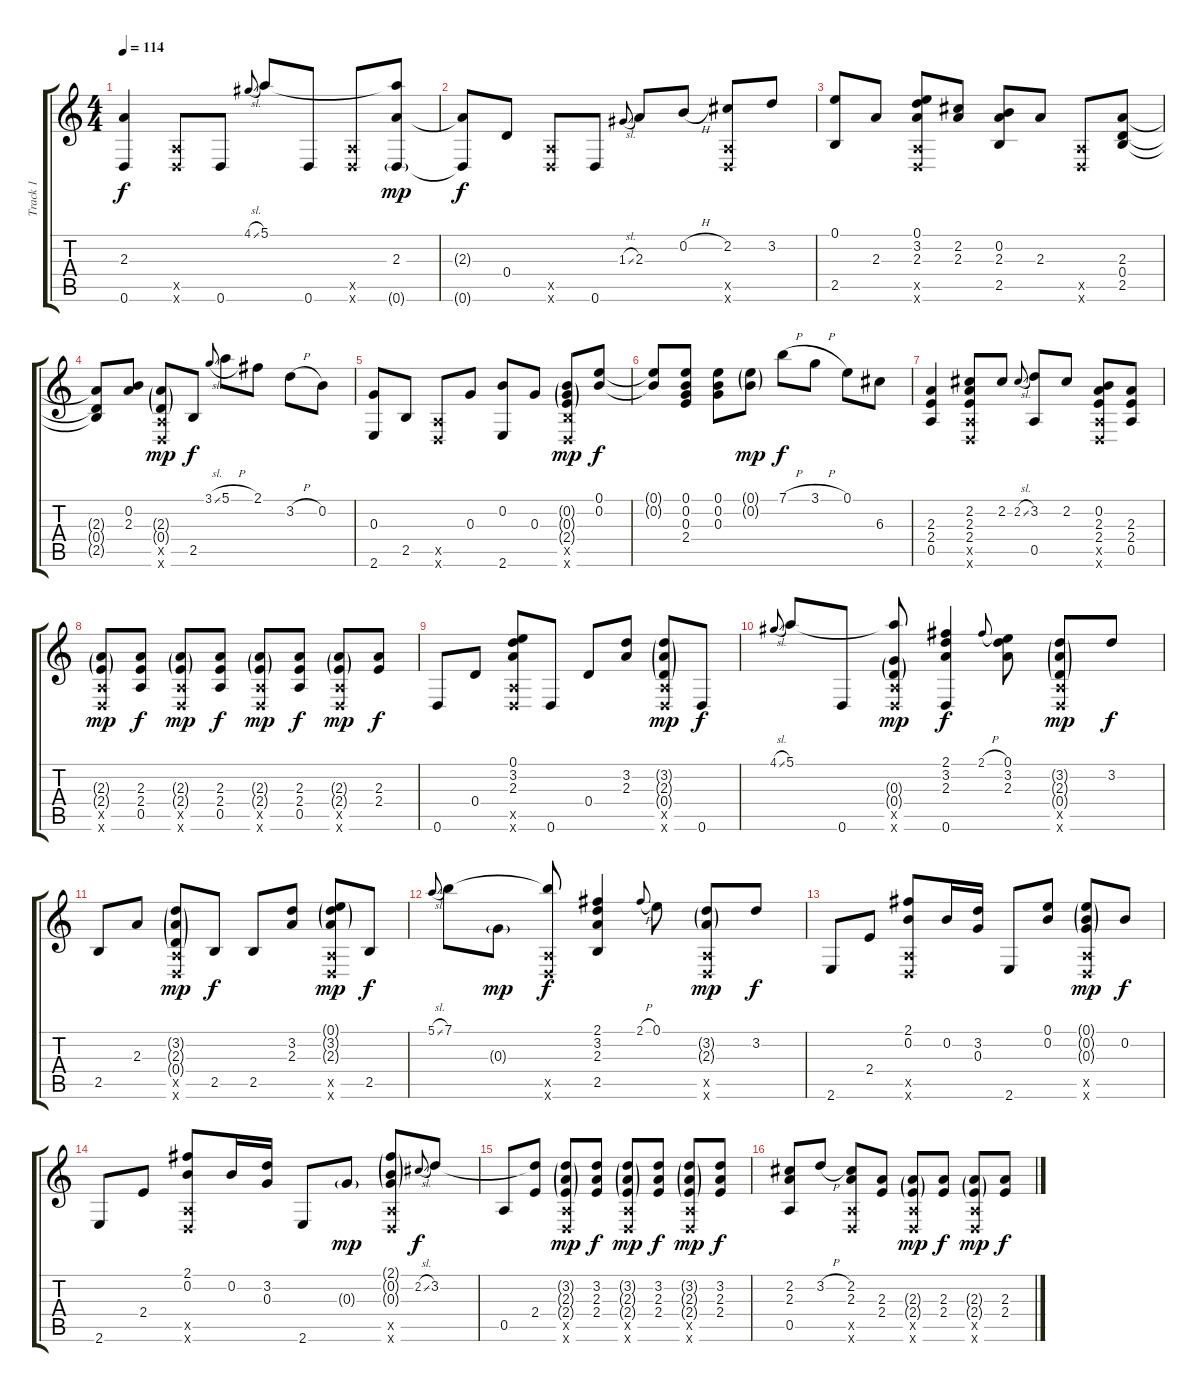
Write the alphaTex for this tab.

\track ("Track 1" "Track 1") {instrument acousticguitarsteel}
\staff {score tabs}
\tuning (E4 B3 G3 D3 A2 D2) {hide}
\ts (4 4)
\tempo 114
\clef g2
\ks c
(2.3 0.6).4{dy f} (0.5{x} 0.6{x}).8 0.6.8 4.1{sl}.8{gr onbeat} 5.1.8 0.6.8 (0.5{x} 0.6{x}).8 (5.1{t} 2.3 0.6{g}).8{dy mp} |
(2.3{t} 0.6{t}).8{dy f} 0.4.8 (0.5{x} 0.6{x}).8 0.6.8 1.3{sl}.8{gr onbeat} 2.3.8 0.2{h}.8 (2.2 0.5{x} 0.6{x}).8 3.2.8 |
(0.1 2.5).8 2.3.8 (0.1 3.2 2.3 0.5{x} 0.6{x}).8 (2.2 2.3).8 (0.2 2.3 2.5).8 2.3.8 (0.5{x} 0.6{x}).8 (2.3 0.4 2.5).8 |
(2.3{t} 0.4{t} 2.5{t}).8 (0.2 2.3).8 (2.3{g} 0.4{g} 0.5{x} 0.6{x}).8{dy mp} 2.5.8{dy f} 3.1{sl}.8{gr onbeat} 5.1{h}.8 2.1.8 3.2{h}.8 0.2.8 |
(0.3 2.6).8 2.5.8 (0.5{x} 0.6{x}).8 0.3.8 (0.2 2.6).8 0.3.8 (0.2{g} 0.3{g} 2.4{g} 2.5{x} 0.6{x}).8{dy mp} (0.1 0.2).8{dy f} |
(0.1{t} 0.2{t}).8 (0.1 0.2 0.3 2.4).8 (0.1 0.2 0.3).8 (0.1{g} 0.2{g}).8{dy mp} 7.1{h}.8{dy f} 3.1{h}.8 0.1.8 6.3.8 |
(2.3 2.4 0.5).4 (2.2 2.3 2.4 0.5{x} 0.6{x}).8 2.2.8 2.2{sl}.8{gr onbeat} (3.2 0.5).8 2.2.8 (0.2 2.3 2.4 0.5{x} 0.6{x}).8 (2.3 2.4 0.5).8 |
(2.3{g} 2.4{g} 0.5{x} 0.6{x}).8{dy mp} (2.3 2.4 0.5).8{dy f} (2.3{g} 2.4{g} 0.5{x} 0.6{x}).8{dy mp} (2.3 2.4 0.5).8{dy f} (2.3{g} 2.4{g} 0.5{x} 0.6{x}).8{dy mp} (2.3 2.4 0.5).8{dy f} (2.3{g} 2.4{g} 0.5{x} 0.6{x}).8{dy mp} (2.3 2.4).8{dy f} |
0.6.8 0.4.8 (0.1 3.2 2.3 0.5{x} 0.6{x}).8 0.6.8 0.4.8 (3.2 2.3).8 (3.2{g} 2.3{g} 0.4{g} 0.5{x} 0.6{x}).8{dy mp} 0.6.8{dy f} |
4.1{sl}.8{gr onbeat} 5.1.8 0.6.8 (5.1{t} 0.3{g} 0.4{g} 0.5{x} 0.6{x}).8{dy mp} (2.1 3.2 2.3 0.6).4{dy f} 2.1{h}.8{gr onbeat} (0.1 3.2 2.3).8 (3.2{g} 2.3{g} 0.4{g} 0.5{x} 0.6{x}).8{dy mp} 3.2.8{dy f} |
2.5.8 2.3.8 (3.2{g} 2.3{g} 0.4{g} 0.5{x} 0.6{x}).8{dy mp} 2.5.8{dy f} 2.5.8 (3.2 2.3).8 (0.1{g} 3.2{g} 2.3{g} 0.5{x} 0.6{x}).8{dy mp} 2.5.8{dy f} |
5.1{sl}.8{gr onbeat} 7.1.8 0.3{g}.8{dy mp} (7.1{t} 0.5{x} 0.6{x}).8{dy f} (2.1 3.2 2.3 2.5).4 2.1{h}.8{gr onbeat} 0.1.8 (3.2{g} 2.3{g} 0.5{x} 0.6{x}).8{dy mp} 3.2.8{dy f} |
2.6.8 2.4.8 (2.1 0.2 0.5{x} 0.6{x}).8 0.2.16 (3.2 0.3).16 2.6.8 (0.1 0.2).8 (0.1{g} 0.2{g} 0.3{g} 0.5{x} 0.6{x}).8{dy mp} 0.2.8{dy f} |
2.6.8 2.4.8 (2.1 0.2 0.5{x} 0.6{x}).8 0.2.16 (3.2 0.3).16 2.6.8 0.3{g}.8{dy mp} (2.1{g} 0.2{g} 0.3{g} 0.5{x} 0.6{x}).8 2.2{sl}.8{gr onbeat dy f} 3.2.8 |
0.5.8 (3.2{t} 2.4).8 (3.2{g} 2.3{g} 2.4{g} 0.5{x} 0.6{x}).8{dy mp} (3.2 2.3 2.4).8{dy f} (3.2{g} 2.3{g} 2.4{g} 0.5{x} 0.6{x}).8{dy mp} (3.2 2.3 2.4).8{dy f} (3.2{g} 2.3{g} 2.4{g} 0.5{x} 0.6{x}).8{dy mp} (3.2 2.3 2.4).8{dy f} |
(2.2 2.3 0.5).8 3.2{h}.8 (2.2 2.3 0.5{x} 0.6{x}).8 (2.3 2.4).8 (2.3{g} 2.4{g} 0.5{x} 0.6{x}).8{dy mp} (2.3 2.4).8{dy f} (2.3{g} 2.4{g} 0.5{x} 0.6{x}).8{dy mp} (2.3 2.4).8{dy f}
